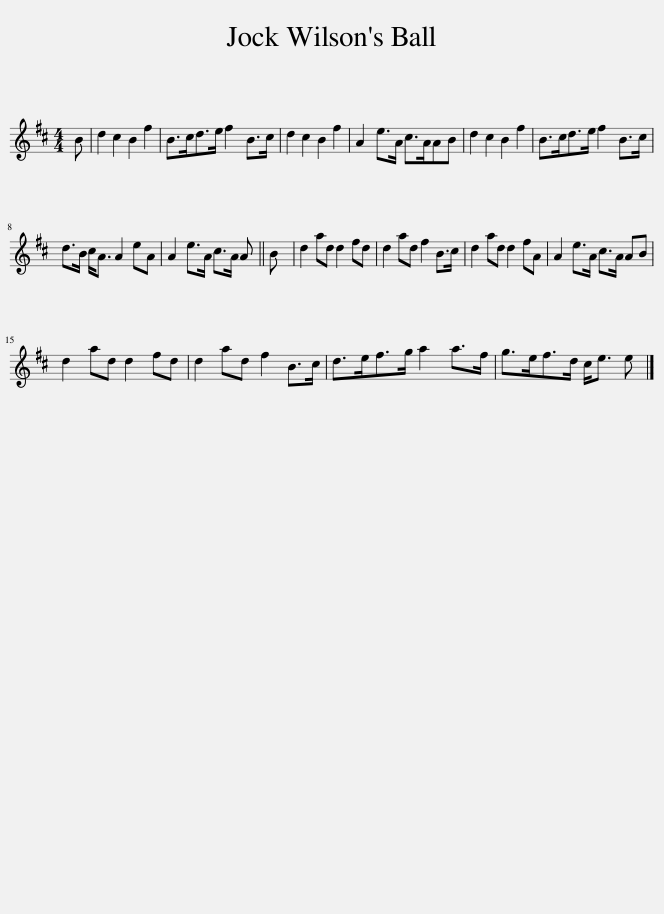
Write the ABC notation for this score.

X:1
L:1/8
M:4/4
I:linebreak $
K:Bmin
V:1 treble
V:1
 B | d2 c2 B2 f2 | B>cd>e f2 B>c | d2 c2 B2 f2 | A2 e>A c>AAB | %5
 d2 c2 B2 f2 | B>cd>e f2 B>c |$ d>B c<A A2 eA | A2 e>A c>A A || B | %10
 d2 ad d2 fd | d2 ad f2 B>c | d2 ad d2 fA | A2 e>A c>A AB |$ d2 ad d2 fd | %15
 d2 ad f2 B>c | d>ef>g a2 a>f | g>ef>d c<e e |] %18
